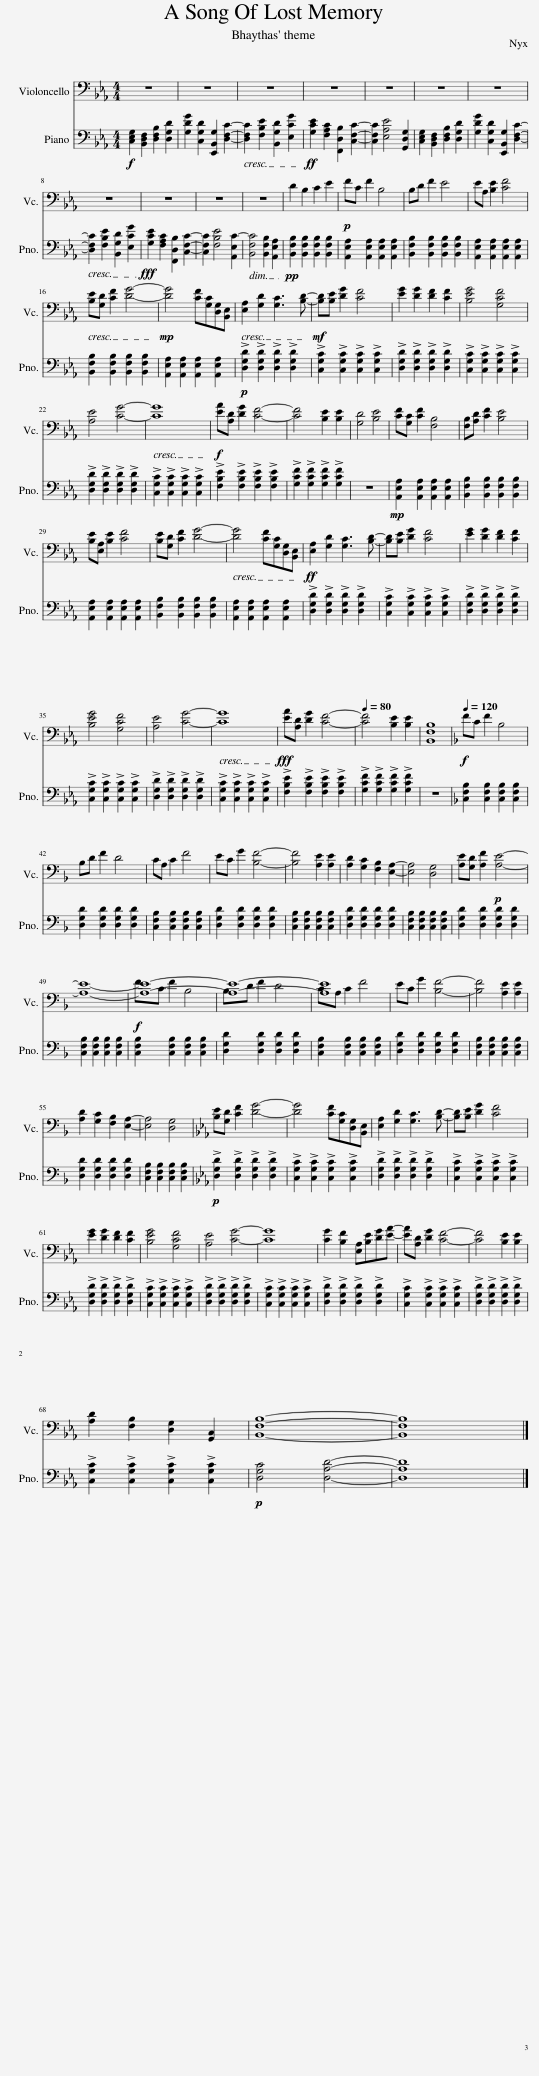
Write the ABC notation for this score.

X:1
%%score ( 1 2 ) 3
L:1/8
M:4/4
I:linebreak $
K:Eb
V:1 bass
V:2 bass
V:3 bass
V:1
 z8 | z8 | z8 | z8 | z8 | %5
 z8 | z8 |$ z8 | z8 | z8 | %10
 z8 | D2 B,2 C2 E2 |!p! FC F2 B,4 | B,D F2 E4 | EA, [B,E]2 [CF]4 |$ %15
 [B,E][G,D] [CF]2 [DG]4- |!mp! [DG]4 [CF][G,C][D,G,][B,,E,] | [E,A,]2 [G,D]2 [G,C]3 [B,D]- |!mf! [B,D][B,E] [DG]2 [CF]4 | [EG]2 [DG]2 [DF]2 [CF]2 | %20
 [B,EG]4 [G,CF]4 |$ [A,E]4 [CG]4- | [CG]8 |!f! [EA][A,D] [DG]2 [CF]4- | [CF]4 [B,E]2 [B,E]2 | %25
 [G,D]4 [B,E]4 | [CF][G,C] [CF]2 [F,B,]4 | [F,B,][A,D] [CF]2 [B,E]4 |$ [B,E][E,A,] [B,E]2 [CF]4 | [B,E][G,D] [CF]2 [DG]4- | %30
 [DG]4 [CF][G,C][D,G,][B,,E,] |!ff! [E,A,]2 [G,D]2 [G,C]3 [B,D]- | [B,D][B,E] [DG]2 [CF]4 | [EG]2 [DG]2 [DF]2 [CF]2 |$ [B,EG]4 [G,CF]4 | %35
 [A,E]4 [CG]4- | [CG]8 |!fff! [EA][A,D] [DG]2 [CF]4- |[Q:1/4=80] [CF]4 [B,E]2 [B,E]2 | [B,,F,B,]8 | %40
[K:F]!f![Q:1/4=120] FC F2 B,4 |$ B,D F2 D4 | CA, C2 F4 | EC G2 [B,F]4- | [B,F]4 [A,E]2 [A,E]2 | %45
 [A,D]2 [G,C]2 [F,B,]2 [E,A,]2- | [E,A,]4 [D,G,]4 | [A,E][G,D] [A,F]2!p! [A,E]4- |$ [A,E]8- |!f! [A,E]8- | %50
 [A,E]8- | [A,E]8 | EC G2 [B,F]4- | [B,F]4 [A,E]2 [A,E]2 |$ [A,D]2 [G,C]2 [F,B,]2 [E,A,]2- | %55
 [E,A,]4 [D,G,]4 |[K:Eb] [B,E][G,D] [CF]2 [DG]4- | [DG]4 [CF][G,C][D,G,][B,,E,] | [E,A,]2 [G,D]2 [G,C]3 [B,D]- | [B,D][B,E] [DG]2 [CF]4 |$ %60
 [EG]2 [DG]2 [DF]2 [CF]2 | [B,EG]4 [G,CF]4 | [A,E]4 [CG]4- | [CG]8 | [CG]2 [B,F]2 [E,A,][B,E][DG][EA]- | %65
 [EA][A,D] [DG]2 [CF]4- | [CF]4 [B,E]2 [B,E]2 |$ [A,D]2 [F,B,]2 [D,G,]2 [G,,C,]2 | [B,,F,B,]8- | [B,,F,B,]8 |] %70
V:2
 x8 | x8 | x8 | x8 | x8 | %5
 x8 | x8 |$ x8 | x8 | x8 | %10
 x8 | x8 | x8 | x8 | x8 |$ %15
 x8 | x8 | x8 | x8 | x8 | %20
 x8 |$ x8 | x8 | x8 | x8 | %25
 x8 | x8 | x8 |$ x8 | x8 | %30
 x8 | x8 | x8 | x8 |$ x8 | %35
 x8 | x8 | x8 | x8 | x8 | %40
[K:F] x8 |$ x8 | x8 | x8 | x8 | %45
 x8 | x8 | x8 |$ x8 | FC F2 B,4 | %50
 B,D F2 D4 | CA, C2 F4 | x8 | x8 |$ x8 | %55
 x8 |[K:Eb] x8 | x8 | x8 | x8 |$ %60
 x8 | x8 | x8 | x8 | x8 | %65
 x8 | x8 |$ x8 | x8 | x8 |] %70
V:3
!f! [C,E,G,]2 [B,,D,F,]2 [D,F,B,]2 [D,G,D]2 | [G,DG]2 [C,G,D]2 [E,,B,,G,]2 [D,F,C]2- | [D,F,C]2 [F,B,E]2 [B,,G,D]2 [E,CG]2 |!ff! [G,CE]2 [F,A,C]2 [F,,D,B,]2 [C,F,C]2- | [C,F,C]2 [E,A,E]4 [G,,D,G,]2 | %5
 [C,E,G,]2 [B,,D,F,]2 [D,F,B,]2 [D,G,D]2 | [G,DG]2 [C,G,D]2 [E,,B,,G,]2 [D,F,C]2- |$ [D,F,C]2 [F,B,E]2 [B,,G,D]2 [E,CG]2 |!fff! [G,CE]2 [F,A,C]2 [F,,D,B,]2 [C,F,C]2- | [C,F,C]2 [F,B,E]4 [A,,E,C-]2 | %10
 [B,,F,C]4 [B,,F,B,]2 [A,,E,A,]2 |!pp! [B,,F,B,]2 [B,,F,B,]2 [B,,F,B,]2 [B,,F,B,]2 | [A,,E,A,]2 [A,,E,A,]2 [A,,E,A,]2 [A,,E,A,]2 | [B,,F,B,]2 [B,,F,B,]2 [B,,F,B,]2 [B,,F,B,]2 | [A,,E,A,]2 [A,,E,A,]2 [A,,E,A,]2 [A,,E,A,]2 |$ %15
 [B,,F,B,]2 [B,,F,B,]2 [B,,F,B,]2 [B,,F,B,]2 | [A,,E,A,]2 [A,,E,A,]2 [A,,E,A,]2 [A,,E,A,]2 |!p! !>![D,G,D]2 !>![D,G,D]2 !>![D,G,D]2 !>![D,G,D]2 | !>![C,G,C]2 !>![C,G,C]2 !>![C,G,C]2 !>![C,G,C]2 | !>![D,G,D]2 !>![D,G,D]2 !>![D,G,D]2 !>![D,G,D]2 | %20
 !>![C,G,C]2 !>![C,G,C]2 !>![C,G,C]2 !>![C,G,C]2 |$ !>![D,G,D]2 !>![D,G,D]2 !>![D,G,D]2 !>![D,G,D]2 | !>![C,G,C]2 !>![C,G,C]2 !>![C,G,C]2 !>![C,G,C]2 | !>![F,B,E]2 !>![F,B,E]2 !>![F,B,E]2 !>![F,B,E]2 | !>![G,CF]2 !>![G,CF]2 !>![G,CF]2 !>![G,CF]2 | %25
 z8 |!mp! [A,,E,A,]2 [A,,E,A,]2 [A,,E,A,]2 [A,,E,A,]2 | [B,,F,B,]2 [B,,F,B,]2 [B,,F,B,]2 [B,,F,B,]2 |$ [A,,E,A,]2 [A,,E,A,]2 [A,,E,A,]2 [A,,E,A,]2 | [B,,F,B,]2 [B,,F,B,]2 [B,,F,B,]2 [B,,F,B,]2 | %30
 [A,,E,A,]2 [A,,E,A,]2 [A,,E,A,]2 [A,,E,A,]2 | !>![D,G,D]2 !>![D,G,D]2 !>![D,G,D]2 !>![D,G,D]2 | !>![C,G,C]2 !>![C,G,C]2 !>![C,G,C]2 !>![C,G,C]2 | !>![D,G,D]2 !>![D,G,D]2 !>![D,G,D]2 !>![D,G,D]2 |$ !>![C,G,C]2 !>![C,G,C]2 !>![C,G,C]2 !>![C,G,C]2 | %35
 !>![D,G,D]2 !>![D,G,D]2 !>![D,G,D]2 !>![D,G,D]2 | !>![C,G,C]2 !>![C,G,C]2 !>![C,G,C]2 !>![C,G,C]2 | !>![F,B,E]2 !>![F,B,E]2 !>![F,B,E]2 !>![F,B,E]2 | !>![G,CF]2 !>![G,CF]2 !>![G,CF]2 !>![G,CF]2 | z8 | %40
[K:F] [C,F,B,]2 [C,F,B,]2 [C,F,B,]2 [C,F,B,]2 |$ [D,G,D]2 [D,G,D]2 [D,G,D]2 [D,G,D]2 | [C,F,B,]2 [C,F,B,]2 [C,F,B,]2 [C,F,B,]2 | [D,G,D]2 [D,G,D]2 [D,G,D]2 [D,G,D]2 | [C,F,B,]2 [C,F,B,]2 [C,F,B,]2 [C,F,B,]2 | %45
 [D,G,D]2 [D,G,D]2 [D,G,D]2 [D,G,D]2 | [C,F,B,]2 [C,F,B,]2 [C,F,B,]2 [C,F,B,]2 | [D,G,D]2 [D,G,D]2 [D,G,D]2 [D,G,D]2 |$ [C,F,B,]2 [C,F,B,]2 [C,F,B,]2 [C,F,B,]2 | [C,F,B,]2 [C,F,B,]2 [C,F,B,]2 [C,F,B,]2 | %50
 [D,G,D]2 [D,G,D]2 [D,G,D]2 [D,G,D]2 | [C,F,B,]2 [C,F,B,]2 [C,F,B,]2 [C,F,B,]2 | [D,G,D]2 [D,G,D]2 [D,G,D]2 [D,G,D]2 | [C,F,B,]2 [C,F,B,]2 [C,F,B,]2 [C,F,B,]2 |$ [D,G,D]2 [D,G,D]2 [D,G,D]2 [D,G,D]2 | %55
 [C,F,B,]2 [C,F,B,]2 [C,F,B,]2 [C,F,B,]2 |[K:Eb]!p! !>![D,G,D]2 !>![D,G,D]2 !>![D,G,D]2 !>![D,G,D]2 | !>![C,G,C]2 !>![C,G,C]2 !>![C,G,C]2 !>![C,G,C]2 | !>![D,G,D]2 !>![D,G,D]2 !>![D,G,D]2 !>![D,G,D]2 | !>![C,G,C]2 !>![C,G,C]2 !>![C,G,C]2 !>![C,G,C]2 |$ %60
 !>![D,G,D]2 !>![D,G,D]2 !>![D,G,D]2 !>![D,G,D]2 | !>![C,G,C]2 !>![C,G,C]2 !>![C,G,C]2 !>![C,G,C]2 | !>![D,G,D]2 !>![D,G,D]2 !>![D,G,D]2 !>![D,G,D]2 | !>![C,G,C]2 !>![C,G,C]2 !>![C,G,C]2 !>![C,G,C]2 | !>![D,G,D]2 !>![D,G,D]2 !>![D,G,D]2 !>![D,G,D]2 | %65
 !>![C,G,C]2 !>![C,G,C]2 !>![C,G,C]2 !>![C,G,C]2 | !>![D,G,D]2 !>![D,G,D]2 !>![D,G,D]2 !>![D,G,D]2 |$ !>![C,G,C]2 !>![C,G,C]2 !>![C,G,C]2 !>![C,G,C]2 |!p! [D,G,C]4 [D,A,D]4- | [D,A,D]8 |] %70
